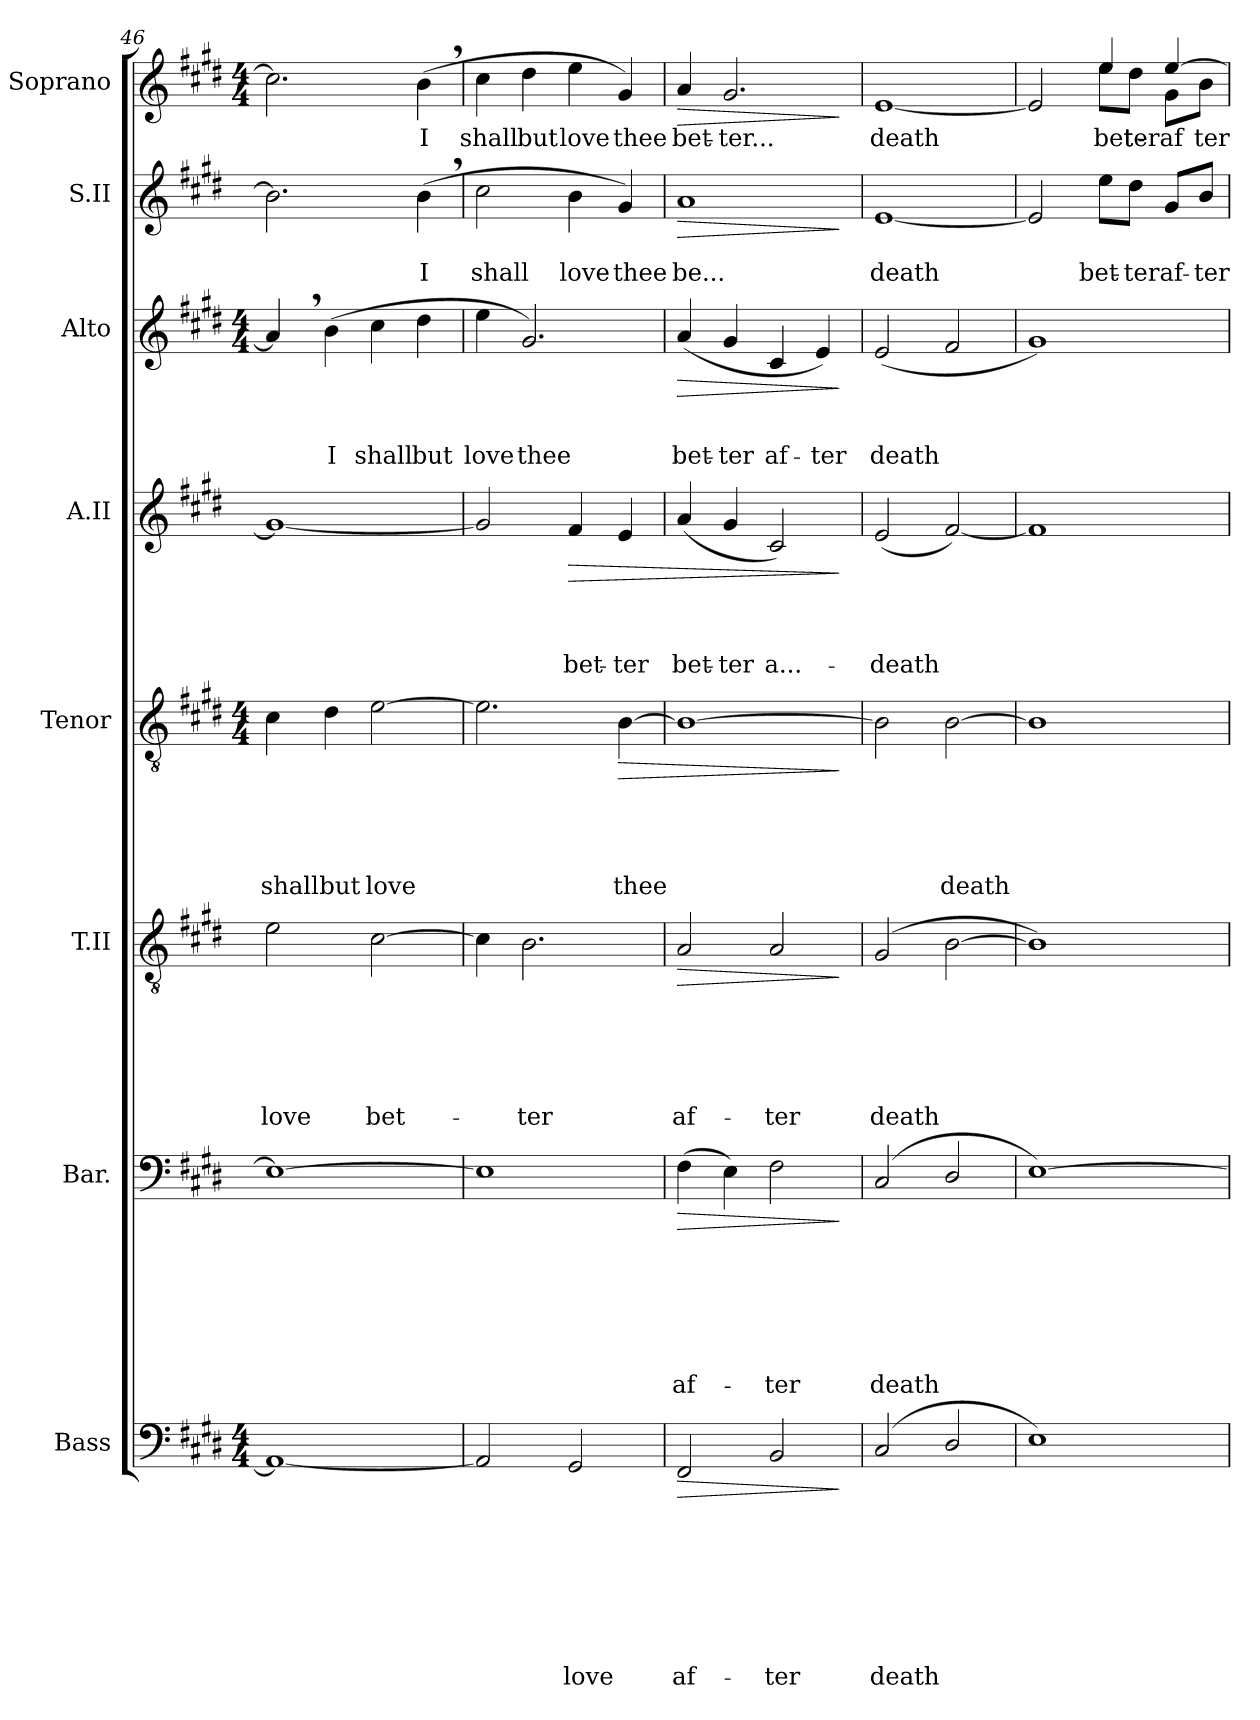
**kern	**text	**text	**text	**text	**text	**text	**text	**text	**dynam	**kern	**text	**text	**text	**text	**text	**text	**text	**dynam	**kern	**text	**text	**text	**text	**text	**text	**dynam	**kern	**text	**text	**text	**text	**text	**dynam	**kern	**text	**text	**text	**text	**dynam	**kern	**text	**text	**text	**dynam	**kern	**text	**text	**dynam	**kern	**text	**dynam
*part8	*part8	*part8	*part8	*part8	*part8	*part8	*part8	*part8	*part8	*part7	*part7	*part7	*part7	*part7	*part7	*part7	*part7	*part7	*part6	*part6	*part6	*part6	*part6	*part6	*part6	*part6	*part5	*part5	*part5	*part5	*part5	*part5	*part5	*part4	*part4	*part4	*part4	*part4	*part4	*part3	*part3	*part3	*part3	*part3	*part2	*part2	*part2	*part2	*part1	*part1	*part1
*staff8	*staff8	*staff8	*staff8	*staff8	*staff8	*staff8	*staff8	*staff8	*staff8	*staff7	*staff7	*staff7	*staff7	*staff7	*staff7	*staff7	*staff7	*staff7	*staff6	*staff6	*staff6	*staff6	*staff6	*staff6	*staff6	*staff6	*staff5	*staff5	*staff5	*staff5	*staff5	*staff5	*staff5	*staff4	*staff4	*staff4	*staff4	*staff4	*staff4	*staff3	*staff3	*staff3	*staff3	*staff3	*staff2	*staff2	*staff2	*staff2	*staff1	*staff1	*staff1
*I"Bass	*	*	*	*	*	*	*	*	*	*I"Bar.	*	*	*	*	*	*	*	*	*I"T.II	*	*	*	*	*	*	*	*I"Tenor	*	*	*	*	*	*	*I"A.II	*	*	*	*	*	*I"Alto	*	*	*	*	*I"S.II	*	*	*	*I"Soprano	*	*
*I'B.	*	*	*	*	*	*	*	*	*	*	*	*	*	*	*	*	*	*	*	*	*	*	*	*	*	*	*I'T.	*	*	*	*	*	*	*	*	*	*	*	*	*I'A.	*	*	*	*	*	*	*	*	*I'S.	*	*
*clefF4	*	*	*	*	*	*	*	*	*	*clefF4	*	*	*	*	*	*	*	*	*clefGv2	*	*	*	*	*	*	*	*clefGv2	*	*	*	*	*	*	*clefG2	*	*	*	*	*	*clefG2	*	*	*	*	*clefG2	*	*	*	*clefG2	*	*
*k[f#c#g#d#]	*	*	*	*	*	*	*	*	*	*k[f#c#g#d#]	*	*	*	*	*	*	*	*	*k[f#c#g#d#]	*	*	*	*	*	*	*	*k[f#c#g#d#]	*	*	*	*	*	*	*k[f#c#g#d#]	*	*	*	*	*	*k[f#c#g#d#]	*	*	*	*	*k[f#c#g#d#]	*	*	*	*k[f#c#g#d#]	*	*
*E:	*	*	*	*	*	*	*	*	*	*E:	*	*	*	*	*	*	*	*	*E:	*	*	*	*	*	*	*	*E:	*	*	*	*	*	*	*E:	*	*	*	*	*	*E:	*	*	*	*	*E:	*	*	*	*E:	*	*
*M4/4	*	*	*	*	*	*	*	*	*	*	*	*	*	*	*	*	*	*	*	*	*	*	*	*	*	*	*M4/4	*	*	*	*	*	*	*	*	*	*	*	*	*M4/4	*	*	*	*	*	*	*	*	*M4/4	*	*
=46	=46	=46	=46	=46	=46	=46	=46	=46	=46	=46	=46	=46	=46	=46	=46	=46	=46	=46	=46	=46	=46	=46	=46	=46	=46	=46	=46	=46	=46	=46	=46	=46	=46	=46	=46	=46	=46	=46	=46	=46	=46	=46	=46	=46	=46	=46	=46	=46	=46	=46	=46
!	!	!	!	!	!	!	!	!	!	!	!	!	!	!	!	!	!	!	!	!	!	!	!	!	!LO:LY:b	!	!	!	!	!	!	!LO:LY:b	!	!	!	!	!	!	!	!	!	!	!	!	!	!	!	!	!	!	!
1AA_	.	.	.	.	.	.	.	.	.	1E_	.	.	.	.	.	.	.	.	2e\	.	.	.	.	.	love	.	4c#\	.	.	.	.	shall	.	1g#_	.	.	.	.	.	4a,>/]	.	.	.	.	2.b\]	.	.	.	2.cc#\]	.	.
!	!	!	!	!	!	!	!	!	!	!	!	!	!	!	!	!	!	!	!	!	!	!	!	!	!	!	!	!	!	!	!	!LO:LY:b	!	!	!	!	!	!	!	!	!	!	!LO:LY:b:rj	!	!	!	!	!	!	!	!
.	.	.	.	.	.	.	.	.	.	.	.	.	.	.	.	.	.	.	.	.	.	.	.	.	.	.	4d#\	.	.	.	.	but	.	.	.	.	.	.	.	(>4b\	.	.	I	.	.	.	.	.	.	.	.
!	!	!	!	!	!	!	!	!	!	!	!	!	!	!	!	!	!	!	!	!	!	!	!	!	!LO:LY:b	!	!	!	!	!	!	!LO:LY:b	!	!	!	!	!	!	!	!	!	!	!LO:LY:b	!	!	!	!	!	!	!	!
.	.	.	.	.	.	.	.	.	.	.	.	.	.	.	.	.	.	.	[>2c#\	.	.	.	.	.	bet-	.	[>2e\	.	.	.	.	love	.	.	.	.	.	.	.	4cc#\	.	.	shall	.	.	.	.	.	.	.	.
!	!	!	!	!	!	!	!	!	!	!	!	!	!	!	!	!	!	!	!	!	!	!	!	!	!	!	!	!	!	!	!	!	!	!	!	!	!	!	!	!	!	!	!LO:LY:b	!	!	!	!LO:LY:b:rj	!	!	!LO:LY:b:rj	!
.	.	.	.	.	.	.	.	.	.	.	.	.	.	.	.	.	.	.	.	.	.	.	.	.	.	.	.	.	.	.	.	.	.	.	.	.	.	.	.	4dd#\	.	.	but	.	(>4b,>\	.	I	.	(>4b,>\	I	.
=47	=47	=47	=47	=47	=47	=47	=47	=47	=47	=47	=47	=47	=47	=47	=47	=47	=47	=47	=47	=47	=47	=47	=47	=47	=47	=47	=47	=47	=47	=47	=47	=47	=47	=47	=47	=47	=47	=47	=47	=47	=47	=47	=47	=47	=47	=47	=47	=47	=47	=47	=47
!	!	!	!	!	!	!	!	!	!	!	!	!	!	!	!	!	!	!	!	!	!	!	!	!	!	!	!	!	!	!	!	!	!	!	!	!	!	!	!	!	!	!	!LO:LY:b	!	!	!	!LO:LY:b	!	!	!LO:LY:b	!
2AA/]	.	.	.	.	.	.	.	.	.	1E]	.	.	.	.	.	.	.	.	4c#\]	.	.	.	.	.	.	.	2.e\]	.	.	.	.	.	.	2g#/]	.	.	.	.	.	4ee\	.	.	love	.	2cc#\	.	shall	.	4cc#\	shall	.
!	!	!	!	!	!	!	!	!	!	!	!	!	!	!	!	!	!	!	!	!	!	!	!	!	!LO:LY:b	!	!	!	!	!	!	!	!	!	!	!	!	!	!	!	!	!	!LO:LY:b	!	!	!	!	!	!	!LO:LY:b	!
.	.	.	.	.	.	.	.	.	.	.	.	.	.	.	.	.	.	.	2.B\	.	.	.	.	.	-ter	.	.	.	.	.	.	.	.	.	.	.	.	.	.	2.g#/)	.	.	thee	.	.	.	.	.	4dd#\	but	.
!	!	!	!	!	!	!	!	!LO:LY:b	!	!	!	!	!	!	!	!	!	!	!	!	!	!	!	!	!	!	!	!	!	!	!	!	!	!	!	!	!	!LO:LY:b	!LO:HP:b	!	!	!	!	!	!	!	!LO:LY:b	!	!	!LO:LY:b	!
2GG#/	.	.	.	.	.	.	.	love	.	.	.	.	.	.	.	.	.	.	.	.	.	.	.	.	.	.	.	.	.	.	.	.	.	4f#/	.	.	.	bet-	>	.	.	.	.	.	4b\	.	love	.	4ee\	love	.
!	!	!	!	!	!	!	!	!	!	!	!	!	!	!	!	!	!	!	!	!	!	!	!	!	!	!	!	!	!	!	!	!LO:LY:b	!LO:HP:b	!	!	!	!	!LO:LY:b	!	!	!	!	!	!	!	!	!LO:LY:b	!	!	!LO:LY:b	!
.	.	.	.	.	.	.	.	.	.	.	.	.	.	.	.	.	.	.	.	.	.	.	.	.	.	.	[>4B\	.	.	.	.	thee	>	4e/	.	.	.	-ter	.	.	.	.	.	.	4g#/)	.	thee	.	4g#/)	thee	.
=48	=48	=48	=48	=48	=48	=48	=48	=48	=48	=48	=48	=48	=48	=48	=48	=48	=48	=48	=48	=48	=48	=48	=48	=48	=48	=48	=48	=48	=48	=48	=48	=48	=48	=48	=48	=48	=48	=48	=48	=48	=48	=48	=48	=48	=48	=48	=48	=48	=48	=48	=48
!	!	!	!	!	!	!	!	!LO:LY:b	!LO:HP:b	!	!	!	!	!	!	!	!LO:LY:b	!LO:HP:b	!	!	!	!	!	!	!LO:LY:b	!LO:HP:b	!	!	!	!	!	!	!	!	!	!	!	!LO:LY:b	!	!	!	!	!LO:LY:b	!LO:HP:b	!	!	!LO:LY:b	!LO:HP:b	!	!LO:LY:b	!LO:HP:b
2FF#/	.	.	.	.	.	.	.	af-	>	(>4F#\	.	.	.	.	.	.	af-	>	2A/	.	.	.	.	.	af-	>	1B_	.	.	.	.	.	.	(<4a/	.	.	.	bet-	.	(<4a/	.	.	bet-	>	1a	.	be...	>	4a/	bet-	>
!	!	!	!	!	!	!	!	!	!	!	!	!	!	!	!	!	!	!	!	!	!	!	!	!	!	!	!	!	!	!	!	!	!	!	!	!	!	!LO:LY:b	!	!	!	!	!LO:LY:b	!	!	!	!	!	!	!LO:LY:b	!
.	.	.	.	.	.	.	.	.	.	4E\)	.	.	.	.	.	.	.	.	.	.	.	.	.	.	.	.	.	.	.	.	.	.	.	4g#/	.	.	.	-ter	.	4g#/	.	.	-ter	.	.	.	.	.	2.g#/	-ter...	.
!	!	!	!	!	!	!	!	!LO:LY:b	!	!	!	!	!	!	!	!	!LO:LY:b	!	!	!	!	!	!	!	!LO:LY:b	!	!	!	!	!	!	!	!	!	!	!	!	!LO:LY:b	!	!	!	!	!LO:LY:b:rj	!	!	!	!	!	!	!	!
2BB/	.	.	.	.	.	.	.	-ter	.	2F#\	.	.	.	.	.	.	-ter	.	2A/	.	.	.	.	.	-ter	.	.	.	.	.	.	.	.	2c#/)	.	.	.	a...-	.	4c#/	.	.	af-	.	.	.	.	.	.	.	.
!	!	!	!	!	!	!	!	!	!	!	!	!	!	!	!	!	!	!	!	!	!	!	!	!	!	!	!	!	!	!	!	!	!	!	!	!	!	!	!	!	!	!	!LO:LY:b	!	!	!	!	!	!	!	!
.	.	.	.	.	.	.	.	.	.	.	.	.	.	.	.	.	.	.	.	.	.	.	.	.	.	.	.	.	.	.	.	.	.	.	.	.	.	.	.	4e/)	.	.	-ter	.	.	.	.	.	.	.	.
.	.	.	.	.	.	.	.	.	]	.	.	.	.	.	.	.	.	]	.	.	.	.	.	.	.	]	.	.	.	.	.	.	]	.	.	.	.	.	]	.	.	.	.	]	.	.	.	]	.	.	]
!!LO:PB:g=z
=49	=49	=49	=49	=49	=49	=49	=49	=49	=49	=49	=49	=49	=49	=49	=49	=49	=49	=49	=49	=49	=49	=49	=49	=49	=49	=49	=49	=49	=49	=49	=49	=49	=49	=49	=49	=49	=49	=49	=49	=49	=49	=49	=49	=49	=49	=49	=49	=49	=49	=49	=49
!	!	!	!	!	!	!	!	!LO:LY:b	!	!	!	!	!	!	!	!	!LO:LY:b	!	!	!	!	!	!	!	!LO:LY:b	!	!	!	!	!	!	!	!	!	!	!	!	!LO:LY:b	!	!	!	!	!LO:LY:b	!	!	!	!LO:LY:b	!	!	!LO:LY:b	!
(<2C#/	.	.	.	.	.	.	.	death	.	(<2C#/	.	.	.	.	.	.	death	.	(2G#/	.	.	.	.	.	death	.	2B\]	.	.	.	.	.	.	(<2e/	.	.	.	-death	.	(<2e/	.	.	death	.	[<1e	.	death	.	[<1e	death	.
!	!	!	!	!	!	!	!	!	!	!	!	!	!	!	!	!	!	!	!	!	!	!	!	!	!	!	!	!	!	!	!	!LO:LY:b	!	!	!	!	!	!	!	!	!	!	!	!	!	!	!	!	!	!	!
2D#/	.	.	.	.	.	.	.	.	.	2D#/	.	.	.	.	.	.	.	.	[>2B\	.	.	.	.	.	.	.	[>2B\	.	.	.	.	death	.	[<2f#/)	.	.	.	.	.	2f#/	.	.	.	.	.	.	.	.	.	.	.
=50	=50	=50	=50	=50	=50	=50	=50	=50	=50	=50	=50	=50	=50	=50	=50	=50	=50	=50	=50	=50	=50	=50	=50	=50	=50	=50	=50	=50	=50	=50	=50	=50	=50	=50	=50	=50	=50	=50	=50	=50	=50	=50	=50	=50	=50	=50	=50	=50	=50	=50	=50
*	*	*	*	*	*	*	*	*	*	*	*	*	*	*	*	*	*	*	*	*	*	*	*	*	*	*	*	*	*	*	*	*	*	*	*	*	*	*	*	*	*	*	*	*	*	*	*	*	*^	*	*
1E)	.	.	.	.	.	.	.	.	.	[>1E)	.	.	.	.	.	.	.	.	1B])	.	.	.	.	.	.	.	1B]	.	.	.	.	.	.	1f#]	.	.	.	.	.	1g#)	.	.	.	.	2e/]	.	.	.	2e/]	2ryy	.	.
!	!	!	!	!	!	!	!	!	!	!	!	!	!	!	!	!	!	!	!	!	!	!	!	!	!	!	!	!	!	!	!	!	!	!	!	!	!	!	!	!	!	!	!	!	!	!	!LO:LY:b	!	!	!	!LO:LY:b	!
.	.	.	.	.	.	.	.	.	.	.	.	.	.	.	.	.	.	.	.	.	.	.	.	.	.	.	.	.	.	.	.	.	.	.	.	.	.	.	.	.	.	.	.	.	8ee\L	.	bet-	.	4ee/	8ee\L	bet-	.
!	!	!	!	!	!	!	!	!	!	!	!	!	!	!	!	!	!	!	!	!	!	!	!	!	!	!	!	!	!	!	!	!	!	!	!	!	!	!	!	!	!	!	!	!	!	!	!LO:LY:b:rj	!	!	!	!LO:LY:b:rj	!
.	.	.	.	.	.	.	.	.	.	.	.	.	.	.	.	.	.	.	.	.	.	.	.	.	.	.	.	.	.	.	.	.	.	.	.	.	.	.	.	.	.	.	.	.	8dd#\J	.	-ter	.	.	8dd#\J	-ter	.
!	!	!	!	!	!	!	!	!	!	!	!	!	!	!	!	!	!	!	!	!	!	!	!	!	!	!	!	!	!	!	!	!	!	!	!	!	!	!	!	!	!	!	!	!	!	!	!LO:LY:b	!	!	!	!LO:LY:b	!
.	.	.	.	.	.	.	.	.	.	.	.	.	.	.	.	.	.	.	.	.	.	.	.	.	.	.	.	.	.	.	.	.	.	.	.	.	.	.	.	.	.	.	.	.	8g#/L	.	af-	.	[>4ee/	8g#\L	-af-	.
!	!	!	!	!	!	!	!	!	!	!	!	!	!	!	!	!	!	!	!	!	!	!	!	!	!	!	!	!	!	!	!	!	!	!	!	!	!	!	!	!	!	!	!	!	!	!	!LO:LY:b:rj	!	!	!	!LO:LY:b:rj	!
.	.	.	.	.	.	.	.	.	.	.	.	.	.	.	.	.	.	.	.	.	.	.	.	.	.	.	.	.	.	.	.	.	.	.	.	.	.	.	.	.	.	.	.	.	8b/J	.	-ter	.	.	8b\J	ter	.
*	*	*	*	*	*	*	*	*	*	*	*	*	*	*	*	*	*	*	*	*	*	*	*	*	*	*	*	*	*	*	*	*	*	*	*	*	*	*	*	*	*	*	*	*	*	*	*	*	*v	*v	*	*
=	=	=	=	=	=	=	=	=	=	=	=	=	=	=	=	=	=	=	=	=	=	=	=	=	=	=	=	=	=	=	=	=	=	=	=	=	=	=	=	=	=	=	=	=	=	=	=	=	=	=	=
*-	*-	*-	*-	*-	*-	*-	*-	*-	*-	*-	*-	*-	*-	*-	*-	*-	*-	*-	*-	*-	*-	*-	*-	*-	*-	*-	*-	*-	*-	*-	*-	*-	*-	*-	*-	*-	*-	*-	*-	*-	*-	*-	*-	*-	*-	*-	*-	*-	*-	*-	*-
